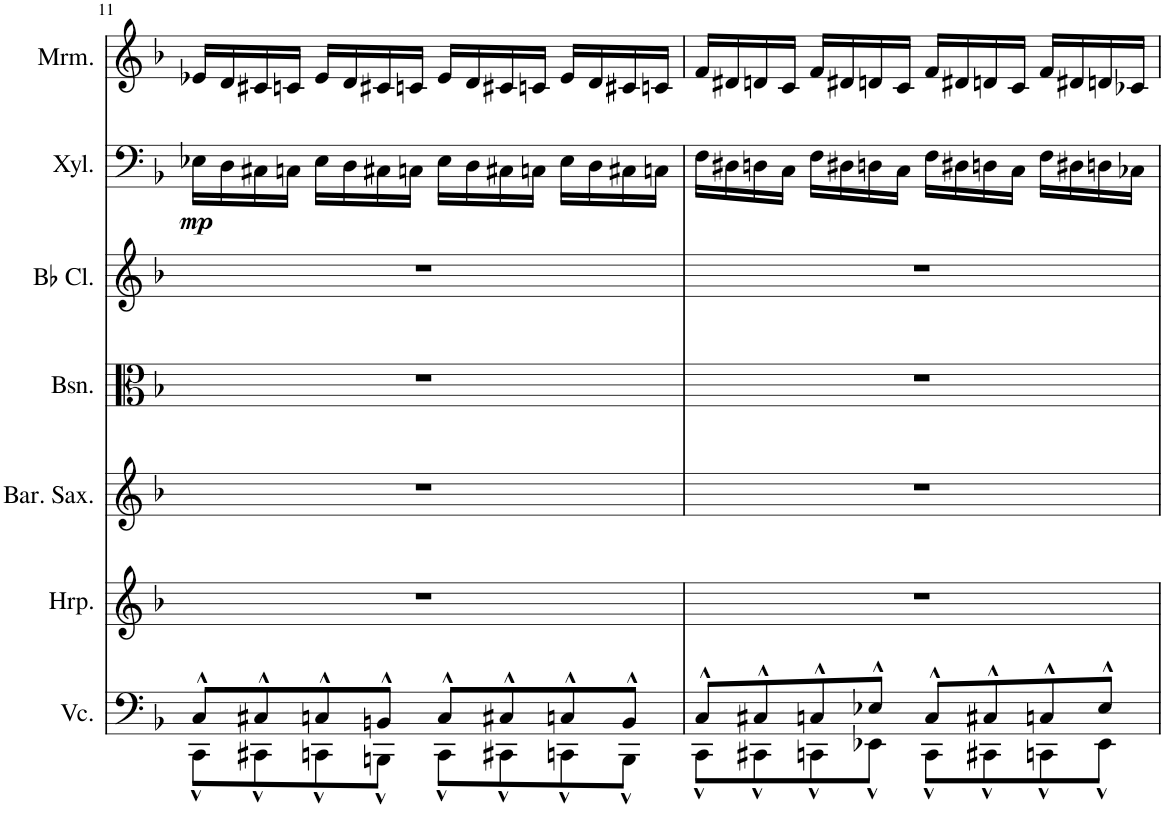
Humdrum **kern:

**kern	**kern	**kern	**kern	**kern	**kern	**dynam	**kern
*part7	*part6	*part5	*part4	*part3	*part2	*part2	*part1
*staff7	*staff6	*staff5	*staff4	*staff3	*staff2	*staff2	*staff1
*I"Violoncello	*I"Harp	*I"Baritone Saxophone	*I"Bassoon	*I"Bb Clarinet	*I"Xylophone	*	*I"Marimba
*I'Vc.	*I'Hrp.	*I'Bar. Sax.	*I'Bsn.	*I'Bb Cl.	*I'Xyl.	*	*I'Mrm.
!!LO:PB:g=z
*clefF4	*clefG2	*clefG2	*clefC3	*clefG2	*clefF4	*	*clefG2
*	*Trd8c14	*Trd12c21	*	*Trd1c2	*Trd-7c-12	*	*
*k[b-]	*k[b-]	*k[b-]	*k[b-]	*k[b-]	*k[b-]	*	*k[b-]
*M4/4	*M4/4	*M4/4	*M4/4	*M4/4	*M4/4	*	*M4/4
=11	=11	=11	=11	=11	=11	=11	=11
*^	*	*	*	*	*	*	*
!	!	!	!	!	!	!	!LO:DY:b	!
8C^^/L	8CC^^\L	1r	1r	1r	1r	16E-X\LL	mp	16e-X/LL
.	.	.	.	.	.	16D\	.	16d/
8C#X^^/	8CC#X^^\	.	.	.	.	16C#X\	.	16c#X/
.	.	.	.	.	.	16Cn\JJ	.	16cn/JJ
8Cn^^/	8CCn^^\	.	.	.	.	16E-\LL	.	16e-/LL
.	.	.	.	.	.	16D\	.	16d/
8BBn^^/J	8BBBn^^\J	.	.	.	.	16C#X\	.	16c#X/
.	.	.	.	.	.	16Cn\JJ	.	16cn/JJ
8C^^/L	8CC^^\L	.	.	.	.	16E-\LL	.	16e-/LL
.	.	.	.	.	.	16D\	.	16d/
8C#X^^/	8CC#X^^\	.	.	.	.	16C#X\	.	16c#X/
.	.	.	.	.	.	16Cn\JJ	.	16cn/JJ
8Cn^^/	8CCn^^\	.	.	.	.	16E-\LL	.	16e-/LL
.	.	.	.	.	.	16D\	.	16d/
8BB^^/J	8BBB^^\J	.	.	.	.	16C#X\	.	16c#X/
.	.	.	.	.	.	16Cn\JJ	.	16cn/JJ
=12	=12	=12	=12	=12	=12	=12	=12	=12
8C^^/L	8CC^^\L	1r	1r	1r	1r	16F\LL	.	16f/LL
.	.	.	.	.	.	16D#X\	.	16d#X/
8C#X^^/	8CC#X^^\	.	.	.	.	16Dn\	.	16dn/
.	.	.	.	.	.	16C\JJ	.	16c/JJ
8Cn^^/	8CCn^^\	.	.	.	.	16F\LL	.	16f/LL
.	.	.	.	.	.	16D#X\	.	16d#X/
8E-X^^/J	8EE-X^^\J	.	.	.	.	16Dn\	.	16dn/
.	.	.	.	.	.	16C\JJ	.	16c/JJ
8C^^/L	8CC^^\L	.	.	.	.	16F\LL	.	16f/LL
.	.	.	.	.	.	16D#X\	.	16d#X/
8C#X^^/	8CC#X^^\	.	.	.	.	16Dn\	.	16dn/
.	.	.	.	.	.	16C\JJ	.	16c/JJ
8Cn^^/	8CCn^^\	.	.	.	.	16F\LL	.	16f/LL
.	.	.	.	.	.	16D#X\	.	16d#X/
8E-^^/J	8EE-^^\J	.	.	.	.	16Dn\	.	16dn/
.	.	.	.	.	.	16C-X\JJ	.	16c-X/JJ
*v	*v	*	*	*	*	*	*	*
=	=	=	=	=	=	=	=
*-	*-	*-	*-	*-	*-	*-	*-
